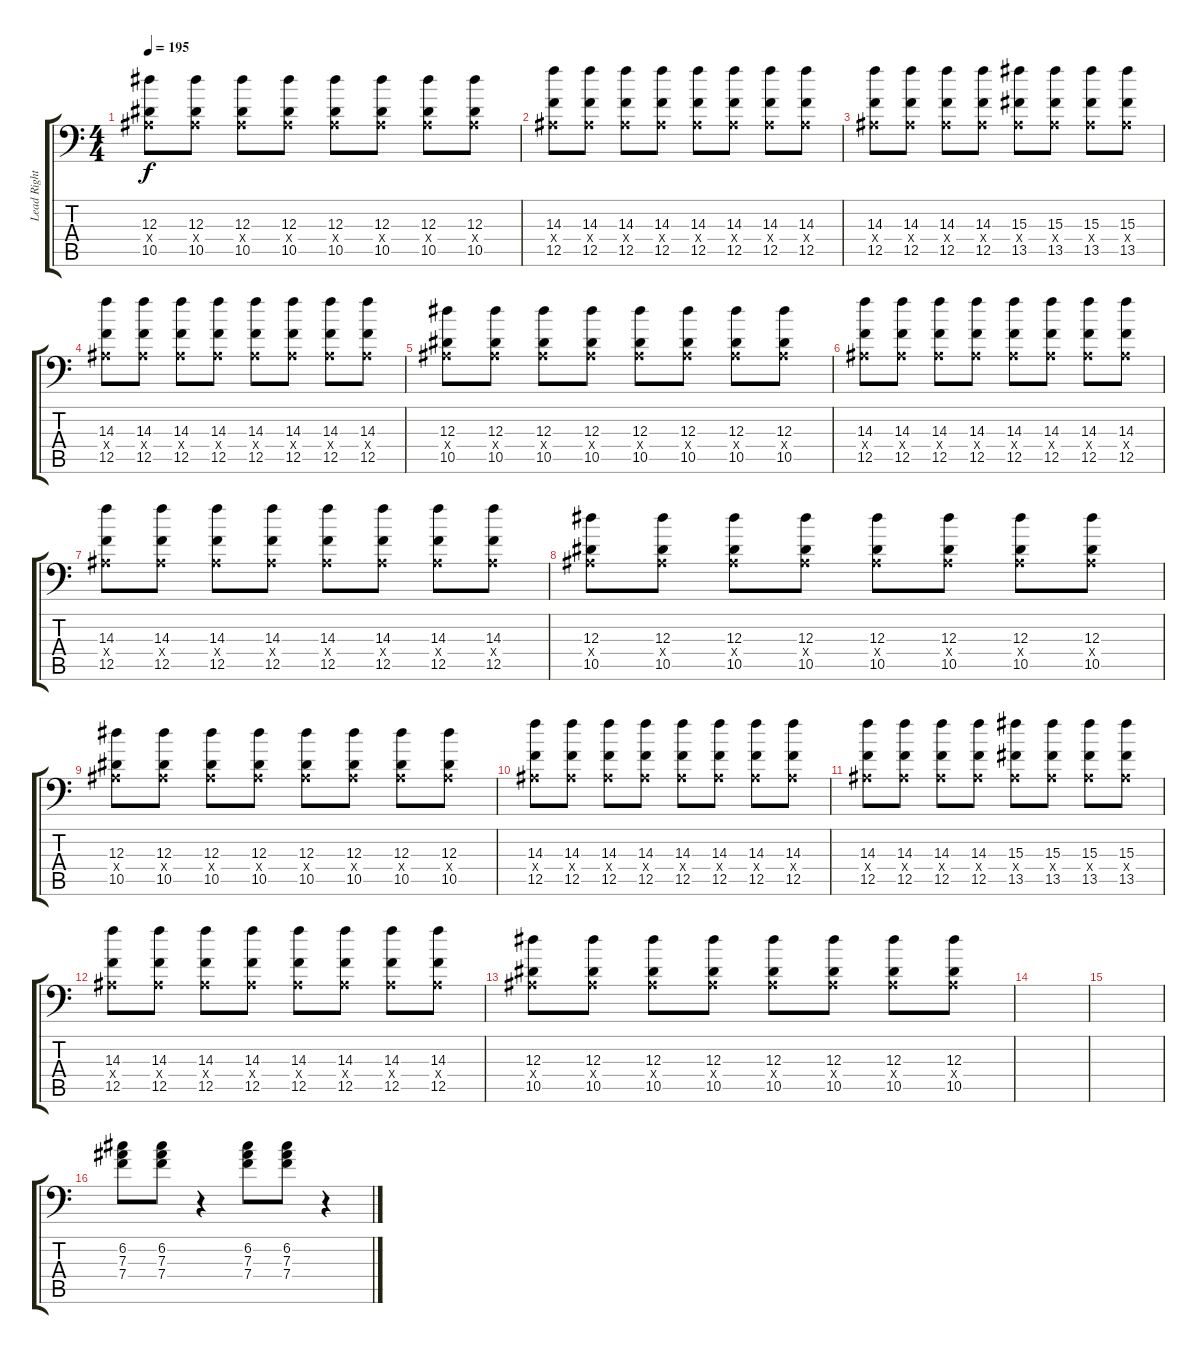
\track ("Lead Right 1" "Lead Right") {instrument distortionguitar}
\staff {score tabs}
\tuning (C4 G3 Eb3 Bb2 F2 Bb1) {hide}
\ts (4 4)
\tempo 195
\clef f4
\ks c
(12.3 0.4{x} 10.5).8{dy f} (12.3 0.4{x} 10.5).8 (12.3 0.4{x} 10.5).8 (12.3 0.4{x} 10.5).8 (12.3 0.4{x} 10.5).8 (12.3 0.4{x} 10.5).8 (12.3 0.4{x} 10.5).8 (12.3 0.4{x} 10.5).8 |
(14.3 0.4{x} 12.5).8 (14.3 0.4{x} 12.5).8 (14.3 0.4{x} 12.5).8 (14.3 0.4{x} 12.5).8 (14.3 0.4{x} 12.5).8 (14.3 0.4{x} 12.5).8 (14.3 0.4{x} 12.5).8 (14.3 0.4{x} 12.5).8 |
(14.3 0.4{x} 12.5).8 (14.3 0.4{x} 12.5).8 (14.3 0.4{x} 12.5).8 (14.3 0.4{x} 12.5).8 (15.3 0.4{x} 13.5).8 (15.3 0.4{x} 13.5).8 (15.3 0.4{x} 13.5).8 (15.3 0.4{x} 13.5).8 |
(14.3 0.4{x} 12.5).8 (14.3 0.4{x} 12.5).8 (14.3 0.4{x} 12.5).8 (14.3 0.4{x} 12.5).8 (14.3 0.4{x} 12.5).8 (14.3 0.4{x} 12.5).8 (14.3 0.4{x} 12.5).8 (14.3 0.4{x} 12.5).8 |
(12.3 0.4{x} 10.5).8 (12.3 0.4{x} 10.5).8 (12.3 0.4{x} 10.5).8 (12.3 0.4{x} 10.5).8 (12.3 0.4{x} 10.5).8 (12.3 0.4{x} 10.5).8 (12.3 0.4{x} 10.5).8 (12.3 0.4{x} 10.5).8 |
(14.3 0.4{x} 12.5).8 (14.3 0.4{x} 12.5).8 (14.3 0.4{x} 12.5).8 (14.3 0.4{x} 12.5).8 (14.3 0.4{x} 12.5).8 (14.3 0.4{x} 12.5).8 (14.3 0.4{x} 12.5).8 (14.3 0.4{x} 12.5).8 |
(14.3 0.4{x} 12.5).8 (14.3 0.4{x} 12.5).8 (14.3 0.4{x} 12.5).8 (14.3 0.4{x} 12.5).8 (14.3 0.4{x} 12.5).8 (14.3 0.4{x} 12.5).8 (14.3 0.4{x} 12.5).8 (14.3 0.4{x} 12.5).8 |
(12.3 0.4{x} 10.5).8 (12.3 0.4{x} 10.5).8 (12.3 0.4{x} 10.5).8 (12.3 0.4{x} 10.5).8 (12.3 0.4{x} 10.5).8 (12.3 0.4{x} 10.5).8 (12.3 0.4{x} 10.5).8 (12.3 0.4{x} 10.5).8 |
(12.3 0.4{x} 10.5).8 (12.3 0.4{x} 10.5).8 (12.3 0.4{x} 10.5).8 (12.3 0.4{x} 10.5).8 (12.3 0.4{x} 10.5).8 (12.3 0.4{x} 10.5).8 (12.3 0.4{x} 10.5).8 (12.3 0.4{x} 10.5).8 |
(14.3 0.4{x} 12.5).8 (14.3 0.4{x} 12.5).8 (14.3 0.4{x} 12.5).8 (14.3 0.4{x} 12.5).8 (14.3 0.4{x} 12.5).8 (14.3 0.4{x} 12.5).8 (14.3 0.4{x} 12.5).8 (14.3 0.4{x} 12.5).8 |
(14.3 0.4{x} 12.5).8 (14.3 0.4{x} 12.5).8 (14.3 0.4{x} 12.5).8 (14.3 0.4{x} 12.5).8 (15.3 0.4{x} 13.5).8 (15.3 0.4{x} 13.5).8 (15.3 0.4{x} 13.5).8 (15.3 0.4{x} 13.5).8 |
(14.3 0.4{x} 12.5).8 (14.3 0.4{x} 12.5).8 (14.3 0.4{x} 12.5).8 (14.3 0.4{x} 12.5).8 (14.3 0.4{x} 12.5).8 (14.3 0.4{x} 12.5).8 (14.3 0.4{x} 12.5).8 (14.3 0.4{x} 12.5).8 |
(12.3 0.4{x} 10.5).8 (12.3 0.4{x} 10.5).8 (12.3 0.4{x} 10.5).8 (12.3 0.4{x} 10.5).8 (12.3 0.4{x} 10.5).8 (12.3 0.4{x} 10.5).8 (12.3 0.4{x} 10.5).8 (12.3 0.4{x} 10.5).8 |
|
|
(6.2 7.3 7.4).8{instrument overdrivenguitar} (6.2 7.3 7.4).8 r.4 (6.2 7.3 7.4).8 (6.2 7.3 7.4).8 r.4
